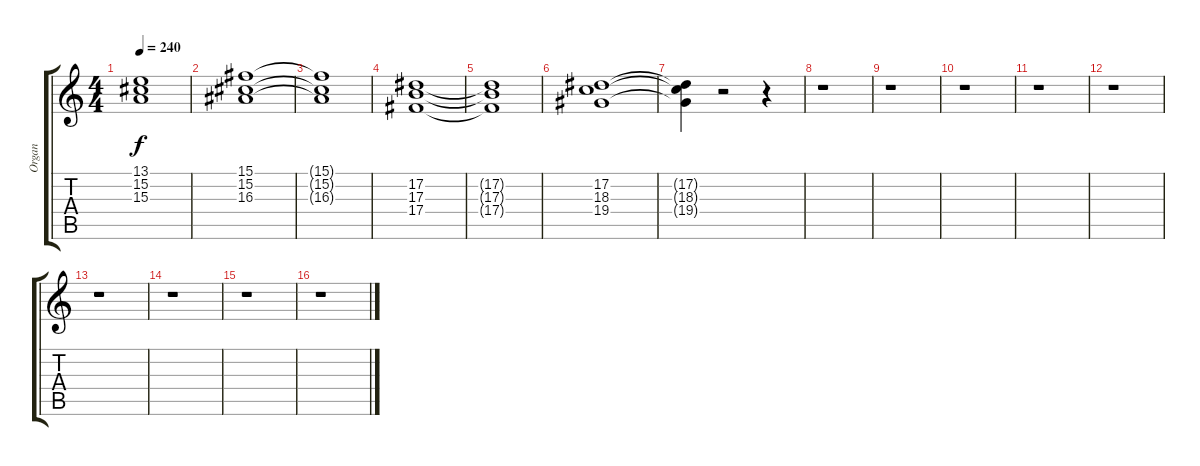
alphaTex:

\track ("Organ" "Organ") {instrument drawbarorgan}
\staff {score tabs}
\tuning (Eb4 Bb3 Gb3 Db3 Ab2 Eb2) {hide}
\ts (4 4)
\tempo 240
\clef g2
\ks c
(13.1{t} 15.2{t} 15.3{t}).1{dy f} |
(15.1 15.2 16.3).1 |
(15.1{t} 15.2{t} 16.3{t}).1 |
(17.2 17.3 17.4).1 |
(17.2{t} 17.3{t} 17.4{t}).1 |
(17.2 18.3 19.4).1 |
(17.2{t} 18.3{t} 19.4{t}).4 r.2 r.4 |
r.1 |
r.1 |
r.1 |
r.1 |
r.1 |
r.1 |
r.1 |
r.1 |
r.1
